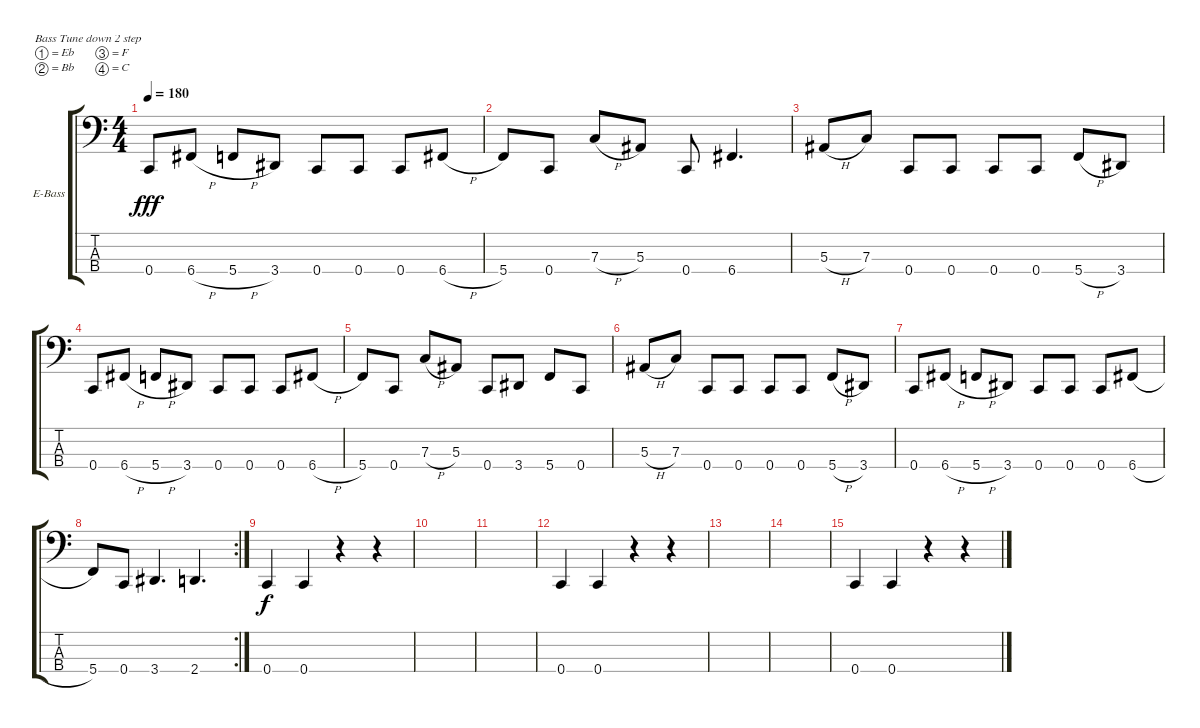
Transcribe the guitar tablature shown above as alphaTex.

\defaultSystemsLayout 4
\bracketExtendMode groupsimilarinstruments
\firstSystemTrackNameOrientation horizontal
\otherSystemsTrackNameOrientation horizontal
\track ("Bass" "E-Bass") {instrument electricbassfinger}
\staff {score tabs}
\tuning (Eb2 Bb1 F1 C1)
\ts (4 4)
\tempo 180
\clef f4
\scale
0.333333
\ks c
0.4.8{dy fff} 6.4{h}.8 5.4{h}.8 3.4.8 0.4.8 0.4.8 0.4.8 6.4{h}.8 |
\scale
0.333333 5.4.8 0.4.8 7.3{h}.8 5.3.8 0.4.8 6.4.4{d} |
\scale
0.333333 5.3{h}.8 7.3.8 0.4.8 0.4.8 0.4.8 0.4.8 5.4{h}.8 3.4.8 |
\scale
0.333333 0.4.8 6.4{h}.8 5.4{h}.8 3.4.8 0.4.8 0.4.8 0.4.8 6.4{h}.8 |
\scale
0.333333 5.4.8 0.4.8 7.3{h}.8 5.3.8 0.4.8 3.4.8 5.4.8 0.4.8 |
\scale
0.333333 5.3{h}.8 7.3.8 0.4.8 0.4.8 0.4.8 0.4.8 5.4{h}.8 3.4.8 |
\scale
0.333333 0.4.8 6.4{h}.8 5.4{h}.8 3.4.8 0.4.8 0.4.8 0.4.8 6.4{h}.8 |
\rc 2
\scale
0.354497 5.4.8 0.4.8 3.4.4{d} 2.4.4{d} |
\scale
0.322751 0.4.4{dy f} 0.4.4 r.4 r.4 |
\scale
0.322751 |
\scale
0.333333 |
\scale
0.333333 0.4.4 0.4.4 r.4 r.4 |
\scale
0.333333 |
\scale
0.333333 |
\scale
0.333333 0.4.4 0.4.4 r.4 r.4 |
\scale
0.333333
